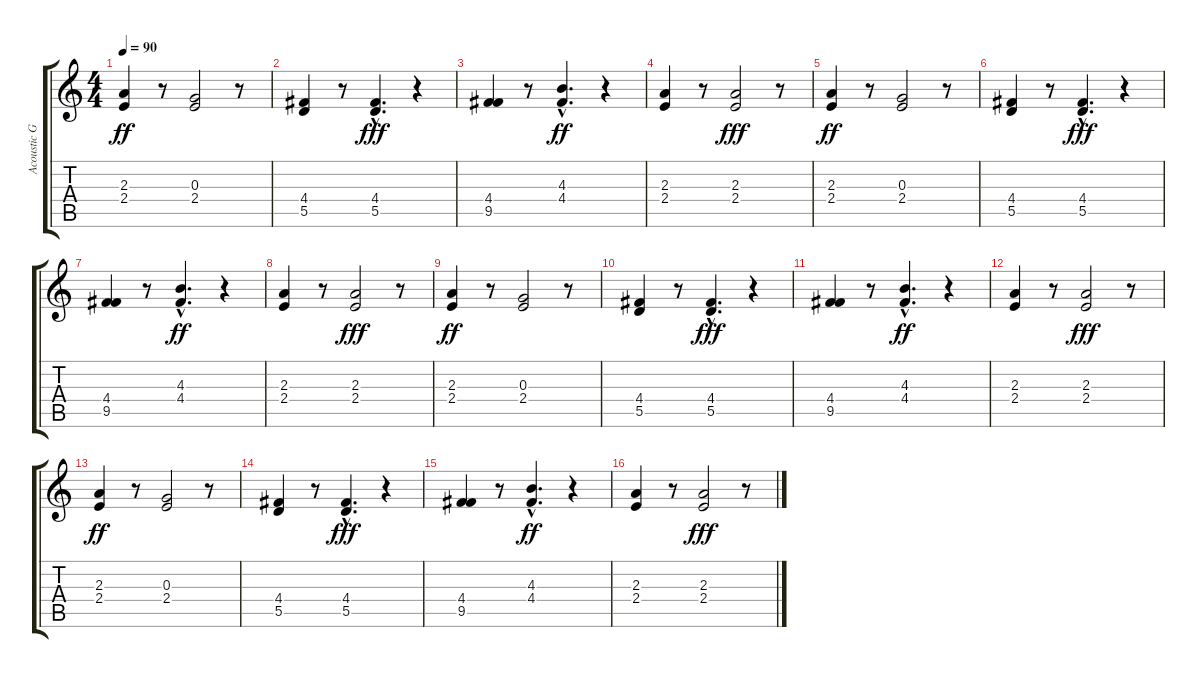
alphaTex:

\track ("Acoustic Guitar II" "Acoustic G") {instrument acousticguitarsteel}
\staff {score tabs}
\tuning (E4 B3 G3 D3 A2 E2) {hide}
\ts (4 4)
\tempo 90
\clef g2
\ks c
(2.3 2.4).4{dy ff} r.8 (0.3 2.4).2 r.8 |
(4.4 5.5).4 r.8 (4.4{hac} 5.5).4{d dy fff} r.4 |
(4.4 9.5).4 r.8 (4.3{hac} 4.4{hac}).4{d dy ff} r.4 |
(2.3 2.4).4 r.8 (2.3 2.4).2{dy fff} r.8 |
(2.3 2.4).4{dy ff} r.8 (0.3 2.4).2 r.8 |
(4.4 5.5).4 r.8 (4.4{hac} 5.5).4{d dy fff} r.4 |
(4.4 9.5).4 r.8 (4.3{hac} 4.4{hac}).4{d dy ff} r.4 |
(2.3 2.4).4 r.8 (2.3 2.4).2{dy fff} r.8 |
(2.3 2.4).4{dy ff} r.8 (0.3 2.4).2 r.8 |
(4.4 5.5).4 r.8 (4.4{hac} 5.5).4{d dy fff} r.4 |
(4.4 9.5).4 r.8 (4.3{hac} 4.4{hac}).4{d dy ff} r.4 |
(2.3 2.4).4 r.8 (2.3 2.4).2{dy fff} r.8 |
(2.3 2.4).4{dy ff} r.8 (0.3 2.4).2 r.8 |
(4.4 5.5).4 r.8 (4.4{hac} 5.5).4{d dy fff} r.4 |
(4.4 9.5).4 r.8 (4.3{hac} 4.4{hac}).4{d dy ff} r.4 |
(2.3 2.4).4 r.8 (2.3 2.4).2{dy fff} r.8
